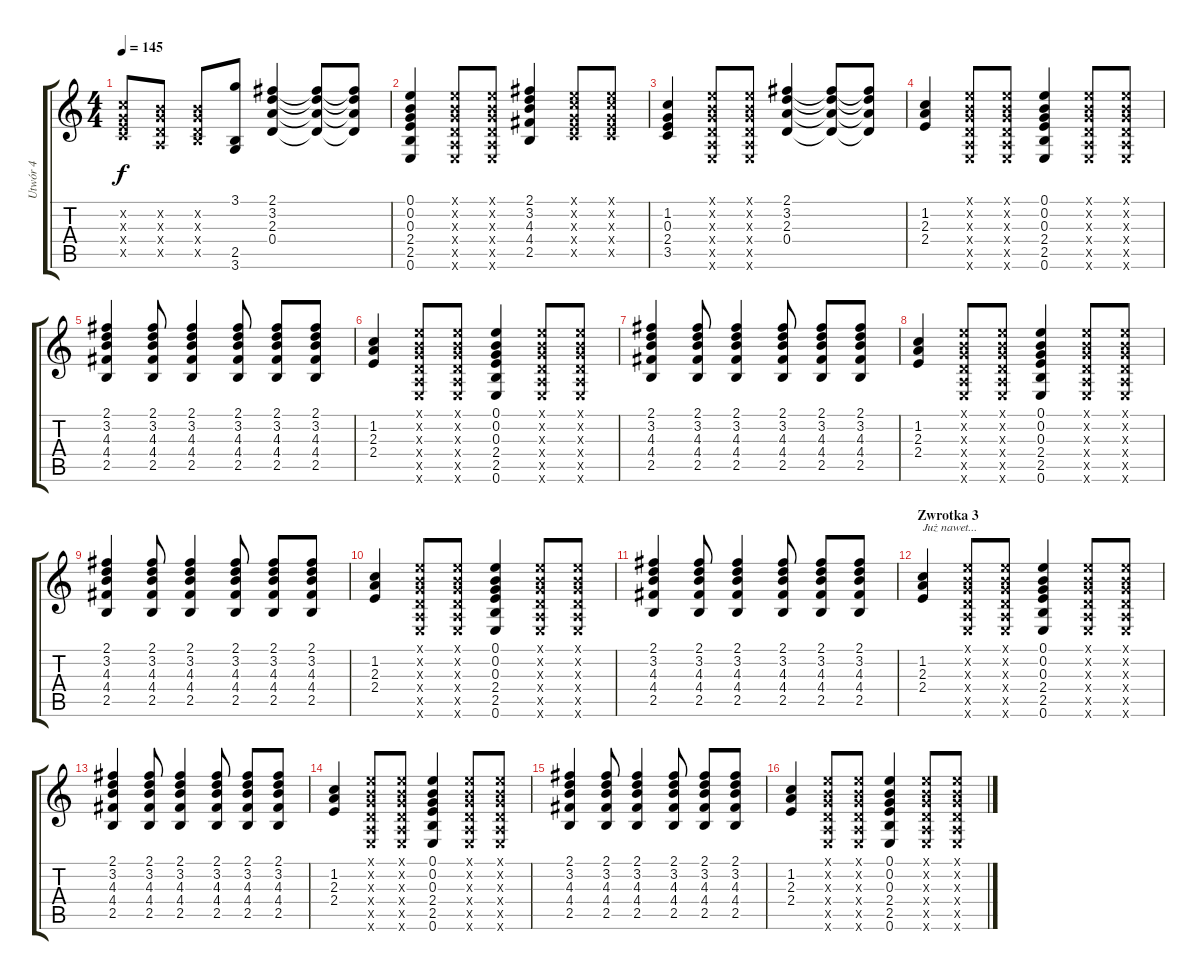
\track ("Utwór 4" "Utwór 4") {instrument acousticguitarsteel}
\staff {score tabs}
\tuning (E4 B3 G3 D3 A2 E2) {hide}
\ts (4 4)
\tempo 145
\clef g2
\ks c
(1.2{x} 0.3{x} 2.4{x} 3.5{x}).8{dy f} (0.2{x} 0.3{x} 0.4{x} 0.5{x}).8 (0.2{x} 0.3{x} 0.4{x} 2.5{x}).8 (3.1 2.5 3.6).8 (2.1 3.2 2.3 0.4).4 (2.1{t} 3.2{t} 2.3{t} 0.4{t}).8 (2.1{t} 3.2{t} 2.3{t} 0.4{t}).8 |
(0.1 0.2 0.3 2.4 2.5 0.6).4 (0.1{x} 0.2{x} 0.3{x} 0.4{x} 0.5{x} 0.6{x}).8 (0.1{x} 0.2{x} 0.3{x} 0.4{x} 0.5{x} 0.6{x}).8 (2.1 3.2 4.3 4.4 2.5).4 (0.1{x} 1.2{x} 0.3{x} 2.4{x} 3.5{x}).8 (0.1{x} 1.2{x} 0.3{x} 2.4{x} 3.5{x}).8 |
(1.2 0.3 2.4 3.5).4 (0.1{x} 0.2{x} 0.3{x} 0.4{x} 0.5{x} 0.6{x}).8 (0.1{x} 0.2{x} 0.3{x} 0.4{x} 0.5{x} 0.6{x}).8 (2.1 3.2 2.3 0.4).4 (2.1{t} 3.2{t} 2.3{t} 0.4{t}).8 (2.1{t} 3.2{t} 2.3{t} 0.4{t}).8 |
(1.2 2.3 2.4).4 (0.1{x} 0.2{x} 0.3{x} 0.4{x} 0.5{x} 0.6{x}).8 (0.1{x} 0.2{x} 0.3{x} 0.4{x} 0.5{x} 0.6{x}).8 (0.1 0.2 0.3 2.4 2.5 0.6).4 (0.1{x} 0.2{x} 0.3{x} 0.4{x} 0.5{x} 0.6{x}).8 (0.1{x} 0.2{x} 0.3{x} 0.4{x} 0.5{x} 0.6{x}).8 |
(2.1 3.2 4.3 4.4 2.5).4 (2.1 3.2 4.3 4.4 2.5).8 (2.1 3.2 4.3 4.4 2.5).4 (2.1 3.2 4.3 4.4 2.5).8 (2.1 3.2 4.3 4.4 2.5).8 (2.1 3.2 4.3 4.4 2.5).8 |
(1.2 2.3 2.4).4 (0.1{x} 0.2{x} 0.3{x} 0.4{x} 0.5{x} 0.6{x}).8 (0.1{x} 0.2{x} 0.3{x} 0.4{x} 0.5{x} 0.6{x}).8 (0.1 0.2 0.3 2.4 2.5 0.6).4 (0.1{x} 0.2{x} 0.3{x} 0.4{x} 0.5{x} 0.6{x}).8 (0.1{x} 0.2{x} 0.3{x} 0.4{x} 0.5{x} 0.6{x}).8 |
(2.1 3.2 4.3 4.4 2.5).4 (2.1 3.2 4.3 4.4 2.5).8 (2.1 3.2 4.3 4.4 2.5).4 (2.1 3.2 4.3 4.4 2.5).8 (2.1 3.2 4.3 4.4 2.5).8 (2.1 3.2 4.3 4.4 2.5).8 |
(1.2 2.3 2.4).4 (0.1{x} 0.2{x} 0.3{x} 0.4{x} 0.5{x} 0.6{x}).8 (0.1{x} 0.2{x} 0.3{x} 0.4{x} 0.5{x} 0.6{x}).8 (0.1 0.2 0.3 2.4 2.5 0.6).4 (0.1{x} 0.2{x} 0.3{x} 0.4{x} 0.5{x} 0.6{x}).8 (0.1{x} 0.2{x} 0.3{x} 0.4{x} 0.5{x} 0.6{x}).8 |
(2.1 3.2 4.3 4.4 2.5).4 (2.1 3.2 4.3 4.4 2.5).8 (2.1 3.2 4.3 4.4 2.5).4 (2.1 3.2 4.3 4.4 2.5).8 (2.1 3.2 4.3 4.4 2.5).8 (2.1 3.2 4.3 4.4 2.5).8 |
(1.2 2.3 2.4).4 (0.1{x} 0.2{x} 0.3{x} 0.4{x} 0.5{x} 0.6{x}).8 (0.1{x} 0.2{x} 0.3{x} 0.4{x} 0.5{x} 0.6{x}).8 (0.1 0.2 0.3 2.4 2.5 0.6).4 (0.1{x} 0.2{x} 0.3{x} 0.4{x} 0.5{x} 0.6{x}).8 (0.1{x} 0.2{x} 0.3{x} 0.4{x} 0.5{x} 0.6{x}).8 |
(2.1 3.2 4.3 4.4 2.5).4 (2.1 3.2 4.3 4.4 2.5).8 (2.1 3.2 4.3 4.4 2.5).4 (2.1 3.2 4.3 4.4 2.5).8 (2.1 3.2 4.3 4.4 2.5).8 (2.1 3.2 4.3 4.4 2.5).8 |
\section ("" "Zwrotka 3")
(1.2 2.3 2.4).4{txt "Już nawet..."} (0.1{x} 0.2{x} 0.3{x} 0.4{x} 0.5{x} 0.6{x}).8 (0.1{x} 0.2{x} 0.3{x} 0.4{x} 0.5{x} 0.6{x}).8 (0.1 0.2 0.3 2.4 2.5 0.6).4 (0.1{x} 0.2{x} 0.3{x} 0.4{x} 0.5{x} 0.6{x}).8 (0.1{x} 0.2{x} 0.3{x} 0.4{x} 0.5{x} 0.6{x}).8 |
(2.1 3.2 4.3 4.4 2.5).4 (2.1 3.2 4.3 4.4 2.5).8 (2.1 3.2 4.3 4.4 2.5).4 (2.1 3.2 4.3 4.4 2.5).8 (2.1 3.2 4.3 4.4 2.5).8 (2.1 3.2 4.3 4.4 2.5).8 |
(1.2 2.3 2.4).4 (0.1{x} 0.2{x} 0.3{x} 0.4{x} 0.5{x} 0.6{x}).8 (0.1{x} 0.2{x} 0.3{x} 0.4{x} 0.5{x} 0.6{x}).8 (0.1 0.2 0.3 2.4 2.5 0.6).4 (0.1{x} 0.2{x} 0.3{x} 0.4{x} 0.5{x} 0.6{x}).8 (0.1{x} 0.2{x} 0.3{x} 0.4{x} 0.5{x} 0.6{x}).8 |
(2.1 3.2 4.3 4.4 2.5).4 (2.1 3.2 4.3 4.4 2.5).8 (2.1 3.2 4.3 4.4 2.5).4 (2.1 3.2 4.3 4.4 2.5).8 (2.1 3.2 4.3 4.4 2.5).8 (2.1 3.2 4.3 4.4 2.5).8 |
(1.2 2.3 2.4).4 (0.1{x} 0.2{x} 0.3{x} 0.4{x} 0.5{x} 0.6{x}).8 (0.1{x} 0.2{x} 0.3{x} 0.4{x} 0.5{x} 0.6{x}).8 (0.1 0.2 0.3 2.4 2.5 0.6).4 (0.1{x} 0.2{x} 0.3{x} 0.4{x} 0.5{x} 0.6{x}).8 (0.1{x} 0.2{x} 0.3{x} 0.4{x} 0.5{x} 0.6{x}).8
